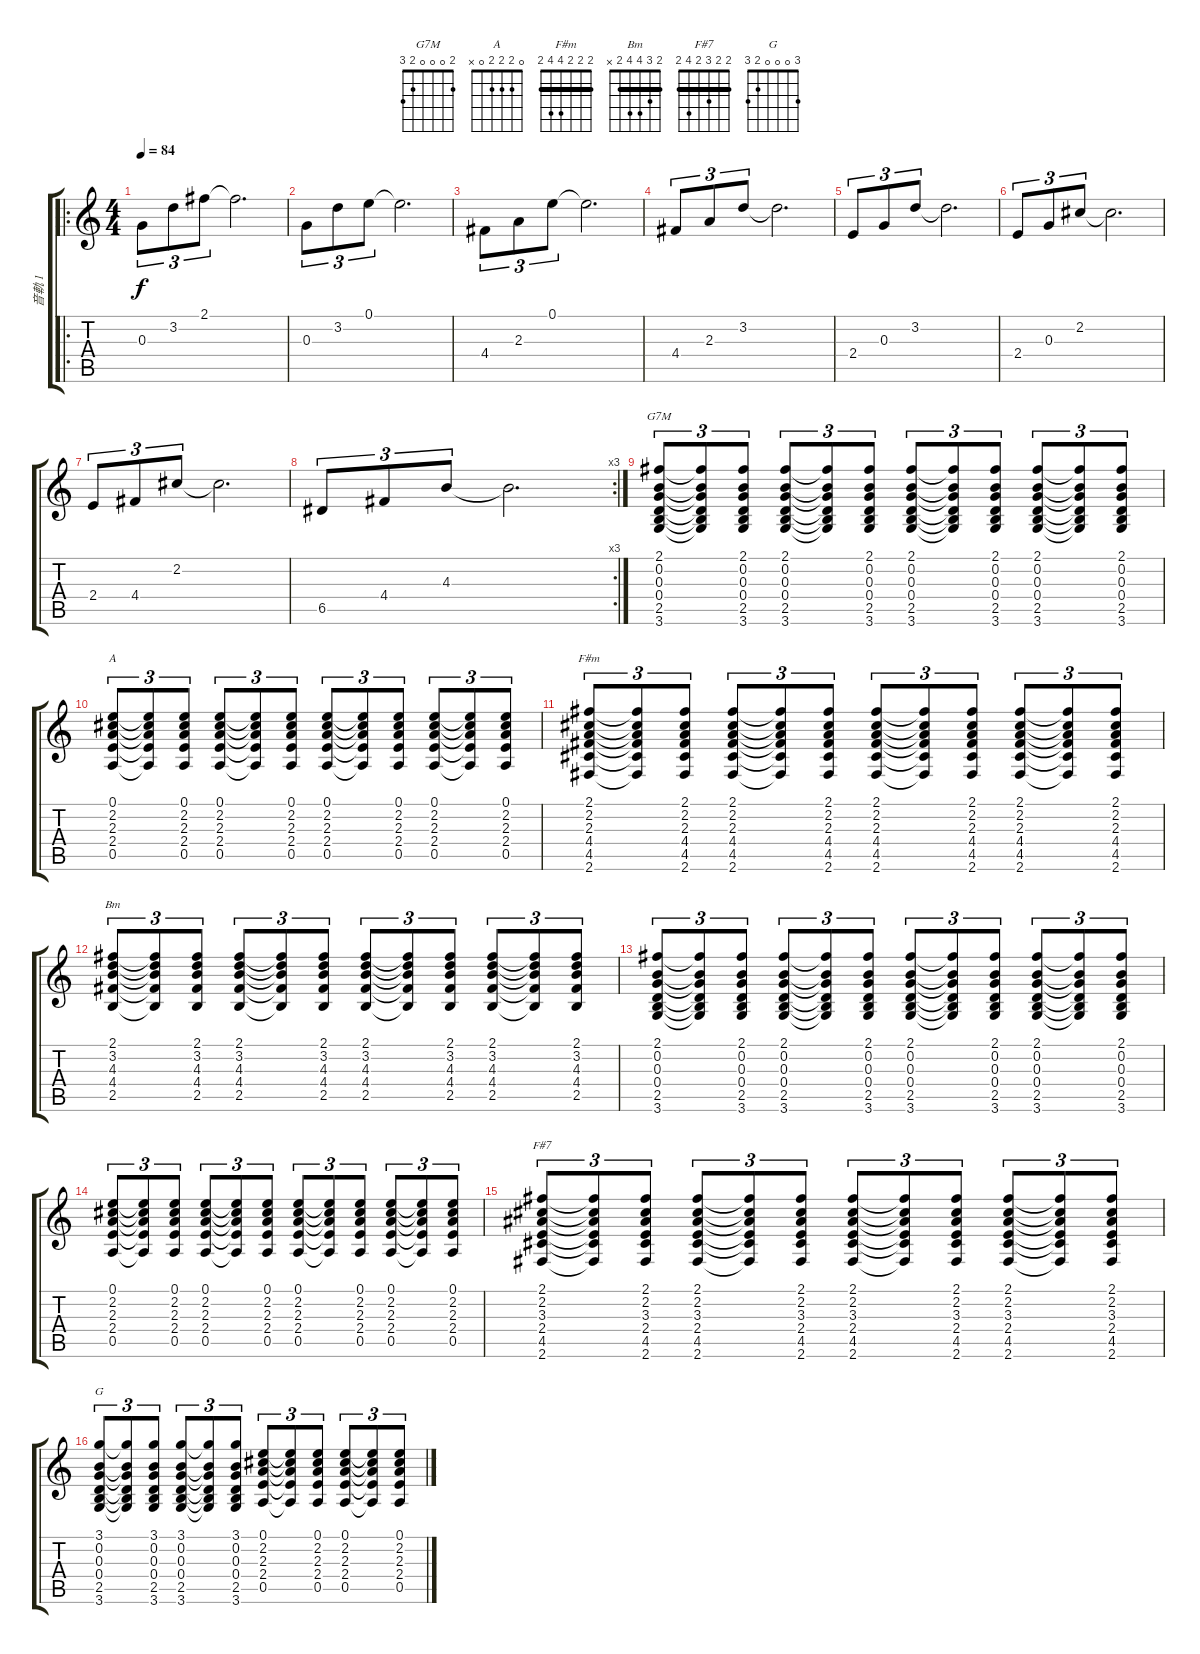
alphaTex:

\track ("音軌 1" "音軌 1") {instrument acousticguitarnylon}
\staff {score tabs}
\tuning (E4 B3 G3 D3 A2 E2) {hide}
\chord ("G7M" 2 0 0 0 2 3)
\chord ("A" 0 2 2 2 0 x)
\chord ("F#m" 2 2 2 4 4 2) {barre 2}
\chord ("Bm" 2 3 4 4 2 x) {barre 2}
\chord ("F#7" 2 2 3 2 4 2) {barre 2}
\chord ("G" 3 0 0 0 2 3)
\ro
\ts (4 4)
\tempo 84
\clef g2
\ks c
0.3.8{tu (3 2) dy f instrument acousticguitarnylon} 3.2.8{tu (3 2)} 2.1.8{tu (3 2)} 2.1{t}.2{d} |
0.3.8{tu (3 2)} 3.2.8{tu (3 2)} 0.1.8{tu (3 2)} 0.1{t}.2{d} |
4.4.8{tu (3 2)} 2.3.8{tu (3 2)} 0.1.8{tu (3 2)} 0.1{t}.2{d} |
4.4.8{tu (3 2)} 2.3.8{tu (3 2)} 3.2.8{tu (3 2)} 3.2{t}.2{d} |
2.4.8{tu (3 2)} 0.3.8{tu (3 2)} 3.2.8{tu (3 2)} 3.2{t}.2{d} |
2.4.8{tu (3 2)} 0.3.8{tu (3 2)} 2.2.8{tu (3 2)} 2.2{t}.2{d} |
2.4.8{tu (3 2)} 4.4.8{tu (3 2)} 2.2.8{tu (3 2)} 2.2{t}.2{d} |
\rc 3
6.5.8{tu (3 2)} 4.4.8{tu (3 2)} 4.3.8{tu (3 2)} 4.3{t}.2{d} |
(2.1 0.2 0.3 0.4 2.5 3.6).8{tu (3 2) ch "G7M"} (2.1{t} 0.2{t} 0.3{t} 0.4{t} 2.5{t} 3.6{t}).8{tu (3 2)} (2.1 0.2 0.3 0.4 2.5 3.6).8{tu (3 2)} (2.1 0.2 0.3 0.4 2.5 3.6).8{tu (3 2)} (2.1{t} 0.2{t} 0.3{t} 0.4{t} 2.5{t} 3.6{t}).8{tu (3 2)} (2.1 0.2 0.3 0.4 2.5 3.6).8{tu (3 2)} (2.1 0.2 0.3 0.4 2.5 3.6).8{tu (3 2)} (2.1{t} 0.2{t} 0.3{t} 0.4{t} 2.5{t} 3.6{t}).8{tu (3 2)} (2.1 0.2 0.3 0.4 2.5 3.6).8{tu (3 2)} (2.1 0.2 0.3 0.4 2.5 3.6).8{tu (3 2)} (2.1{t} 0.2{t} 0.3{t} 0.4{t} 2.5{t} 3.6{t}).8{tu (3 2)} (2.1 0.2 0.3 0.4 2.5 3.6).8{tu (3 2)} |
(0.1 2.2 2.3 2.4 0.5).8{tu (3 2) ch "A"} (0.1{t} 2.2{t} 2.3{t} 2.4{t} 0.5{t}).8{tu (3 2)} (0.1 2.2 2.3 2.4 0.5).8{tu (3 2)} (0.1 2.2 2.3 2.4 0.5).8{tu (3 2)} (0.1{t} 2.2{t} 2.3{t} 2.4{t} 0.5{t}).8{tu (3 2)} (0.1 2.2 2.3 2.4 0.5).8{tu (3 2)} (0.1 2.2 2.3 2.4 0.5).8{tu (3 2)} (0.1{t} 2.2{t} 2.3{t} 2.4{t} 0.5{t}).8{tu (3 2)} (0.1 2.2 2.3 2.4 0.5).8{tu (3 2)} (0.1 2.2 2.3 2.4 0.5).8{tu (3 2)} (0.1{t} 2.2{t} 2.3{t} 2.4{t} 0.5{t}).8{tu (3 2)} (0.1 2.2 2.3 2.4 0.5).8{tu (3 2)} |
(2.1 2.2 2.3 4.4 4.5 2.6).8{tu (3 2) ch "F#m"} (2.1{t} 2.2{t} 2.3{t} 4.4{t} 4.5{t} 2.6{t}).8{tu (3 2)} (2.1 2.2 2.3 4.4 4.5 2.6).8{tu (3 2)} (2.1 2.2 2.3 4.4 4.5 2.6).8{tu (3 2)} (2.1{t} 2.2{t} 2.3{t} 4.4{t} 4.5{t} 2.6{t}).8{tu (3 2)} (2.1 2.2 2.3 4.4 4.5 2.6).8{tu (3 2)} (2.1 2.2 2.3 4.4 4.5 2.6).8{tu (3 2)} (2.1{t} 2.2{t} 2.3{t} 4.4{t} 4.5{t} 2.6{t}).8{tu (3 2)} (2.1 2.2 2.3 4.4 4.5 2.6).8{tu (3 2)} (2.1 2.2 2.3 4.4 4.5 2.6).8{tu (3 2)} (2.1{t} 2.2{t} 2.3{t} 4.4{t} 4.5{t} 2.6{t}).8{tu (3 2)} (2.1 2.2 2.3 4.4 4.5 2.6).8{tu (3 2)} |
(2.1 3.2 4.3 4.4 2.5).8{tu (3 2) ch "Bm"} (2.1{t} 3.2{t} 4.3{t} 4.4{t} 2.5{t}).8{tu (3 2)} (2.1 3.2 4.3 4.4 2.5).8{tu (3 2)} (2.1 3.2 4.3 4.4 2.5).8{tu (3 2)} (2.1{t} 3.2{t} 4.3{t} 4.4{t} 2.5{t}).8{tu (3 2)} (2.1 3.2 4.3 4.4 2.5).8{tu (3 2)} (2.1 3.2 4.3 4.4 2.5).8{tu (3 2)} (2.1{t} 3.2{t} 4.3{t} 4.4{t} 2.5{t}).8{tu (3 2)} (2.1 3.2 4.3 4.4 2.5).8{tu (3 2)} (2.1 3.2 4.3 4.4 2.5).8{tu (3 2)} (2.1{t} 3.2{t} 4.3{t} 4.4{t} 2.5{t}).8{tu (3 2)} (2.1 3.2 4.3 4.4 2.5).8{tu (3 2)} |
(2.1 0.2 0.3 0.4 2.5 3.6).8{tu (3 2)} (2.1{t} 0.2{t} 0.3{t} 0.4{t} 2.5{t} 3.6{t}).8{tu (3 2)} (2.1 0.2 0.3 0.4 2.5 3.6).8{tu (3 2)} (2.1 0.2 0.3 0.4 2.5 3.6).8{tu (3 2)} (2.1{t} 0.2{t} 0.3{t} 0.4{t} 2.5{t} 3.6{t}).8{tu (3 2)} (2.1 0.2 0.3 0.4 2.5 3.6).8{tu (3 2)} (2.1 0.2 0.3 0.4 2.5 3.6).8{tu (3 2)} (2.1{t} 0.2{t} 0.3{t} 0.4{t} 2.5{t} 3.6{t}).8{tu (3 2)} (2.1 0.2 0.3 0.4 2.5 3.6).8{tu (3 2)} (2.1 0.2 0.3 0.4 2.5 3.6).8{tu (3 2)} (2.1{t} 0.2{t} 0.3{t} 0.4{t} 2.5{t} 3.6{t}).8{tu (3 2)} (2.1 0.2 0.3 0.4 2.5 3.6).8{tu (3 2)} |
(0.1 2.2 2.3 2.4 0.5).8{tu (3 2)} (0.1{t} 2.2{t} 2.3{t} 2.4{t} 0.5{t}).8{tu (3 2)} (0.1 2.2 2.3 2.4 0.5).8{tu (3 2)} (0.1 2.2 2.3 2.4 0.5).8{tu (3 2)} (0.1{t} 2.2{t} 2.3{t} 2.4{t} 0.5{t}).8{tu (3 2)} (0.1 2.2 2.3 2.4 0.5).8{tu (3 2)} (0.1 2.2 2.3 2.4 0.5).8{tu (3 2)} (0.1{t} 2.2{t} 2.3{t} 2.4{t} 0.5{t}).8{tu (3 2)} (0.1 2.2 2.3 2.4 0.5).8{tu (3 2)} (0.1 2.2 2.3 2.4 0.5).8{tu (3 2)} (0.1{t} 2.2{t} 2.3{t} 2.4{t} 0.5{t}).8{tu (3 2)} (0.1 2.2 2.3 2.4 0.5).8{tu (3 2)} |
(2.1 2.2 3.3 2.4 4.5 2.6).8{tu (3 2) ch "F#7"} (2.1{t} 2.2{t} 3.3{t} 2.4{t} 4.5{t} 2.6{t}).8{tu (3 2)} (2.1 2.2 3.3 2.4 4.5 2.6).8{tu (3 2)} (2.1 2.2 3.3 2.4 4.5 2.6).8{tu (3 2)} (2.1{t} 2.2{t} 3.3{t} 2.4{t} 4.5{t} 2.6{t}).8{tu (3 2)} (2.1 2.2 3.3 2.4 4.5 2.6).8{tu (3 2)} (2.1 2.2 3.3 2.4 4.5 2.6).8{tu (3 2)} (2.1{t} 2.2{t} 3.3{t} 2.4{t} 4.5{t} 2.6{t}).8{tu (3 2)} (2.1 2.2 3.3 2.4 4.5 2.6).8{tu (3 2)} (2.1 2.2 3.3 2.4 4.5 2.6).8{tu (3 2)} (2.1{t} 2.2{t} 3.3{t} 2.4{t} 4.5{t} 2.6{t}).8{tu (3 2)} (2.1 2.2 3.3 2.4 4.5 2.6).8{tu (3 2)} |
(3.1 0.2 0.3 0.4 2.5 3.6).8{tu (3 2) ch "G"} (3.1{t} 0.2{t} 0.3{t} 0.4{t} 2.5{t} 3.6{t}).8{tu (3 2)} (3.1 0.2 0.3 0.4 2.5 3.6).8{tu (3 2)} (3.1 0.2 0.3 0.4 2.5 3.6).8{tu (3 2)} (3.1{t} 0.2{t} 0.3{t} 0.4{t} 2.5{t} 3.6{t}).8{tu (3 2)} (3.1 0.2 0.3 0.4 2.5 3.6).8{tu (3 2)} (0.1 2.2 2.3 2.4 0.5).8{tu (3 2)} (0.1{t} 2.2{t} 2.3{t} 2.4{t} 0.5{t}).8{tu (3 2)} (0.1 2.2 2.3 2.4 0.5).8{tu (3 2)} (0.1 2.2 2.3 2.4 0.5).8{tu (3 2)} (0.1{t} 2.2{t} 2.3{t} 2.4{t} 0.5{t}).8{tu (3 2)} (0.1 2.2 2.3 2.4 0.5).8{tu (3 2)}
